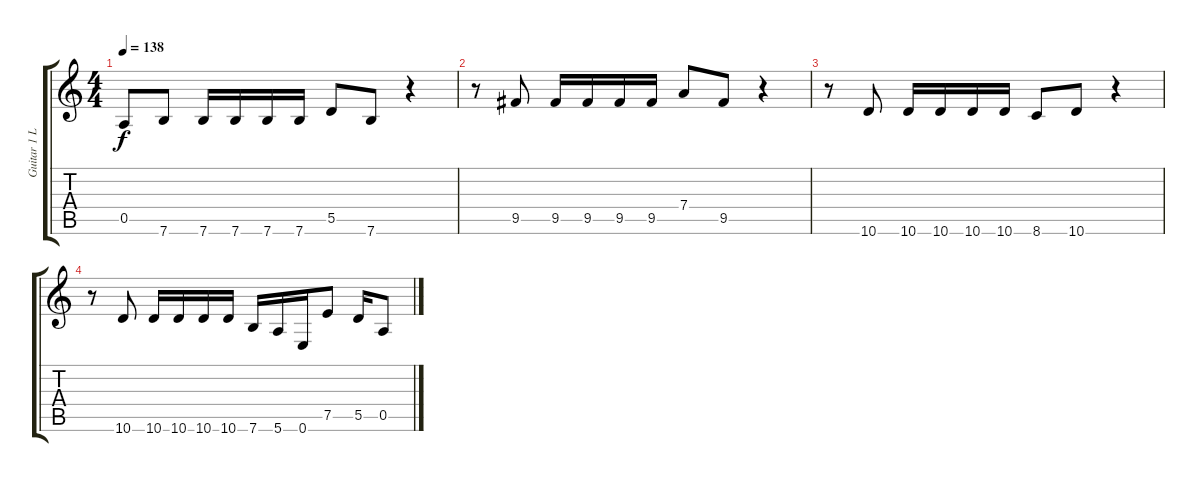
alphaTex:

\track ("Guitar 1 L + Solo" "Guitar 1 L") {instrument overdrivenguitar}
\staff {score tabs}
\tuning (E4 B3 G3 D3 A2 E2) {hide}
\ts (4 4)
\tempo 138
\clef g2
\ks c
0.5{t}.8{dy f} 7.6.8 7.6.16 7.6.16 7.6.16 7.6.16 5.5.8 7.6.8 r.4 |
r.8 9.5.8 9.5.16 9.5.16 9.5.16 9.5.16 7.4.8 9.5.8 r.4 |
r.8 10.6.8 10.6.16 10.6.16 10.6.16 10.6.16 8.6.8 10.6.8 r.4 |
r.8 10.6.8 10.6.16 10.6.16 10.6.16 10.6.16 7.6.16 5.6.16 0.6.16 7.5.8 5.5.16 0.5.8
